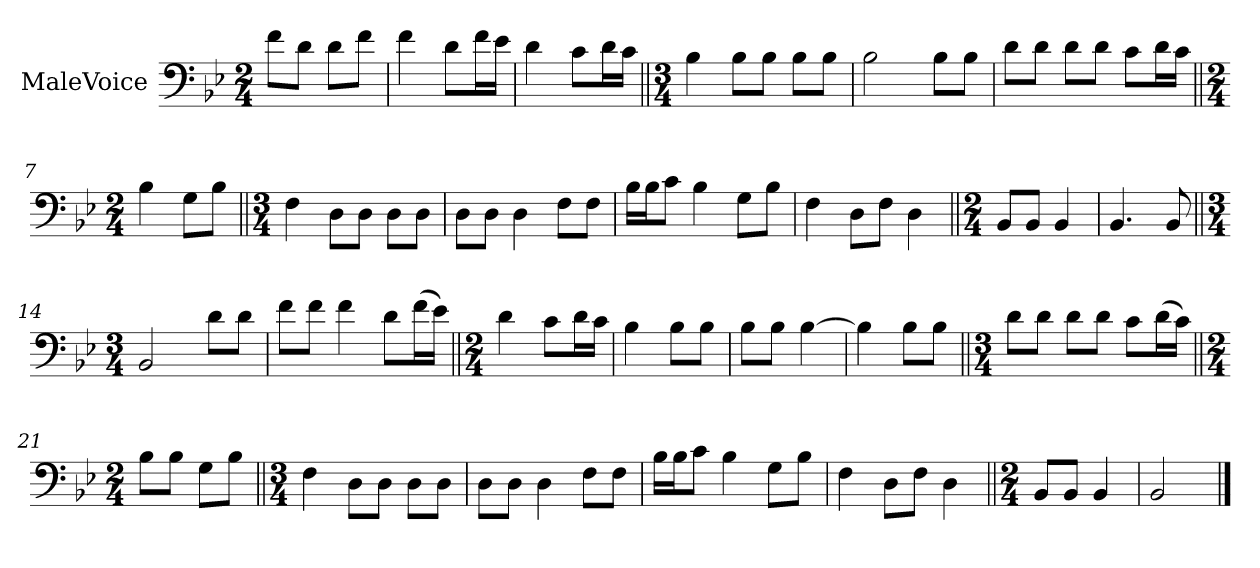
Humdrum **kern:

**kern
*part1
*staff1
*I"MaleVoice
*clefF4
*k[b-e-]
*M2/4
*MM96
=1
8f\L
8d\J
8d\L
8f\J
=2
4f
8d\L
16f\L
16e-\JJ
=3
4d
8c\L
16d\L
16c\JJ
=4||
*M3/4
4B-
8B-\L
8B-\J
8B-\L
8B-\J
=5
2B-
8B-\L
8B-\J
=6
8d\L
8d\J
8d\L
8d\J
8c\L
16d\L
16c\JJ
=7||
*M2/4
4B-
8G\L
8B-\J
=8||
*M3/4
4F
8D\L
8D\J
8D\L
8D\J
=9
8D\L
8D\J
4D
8F\L
8F\J
=10
16B-\LL
16B-\J
8c\J
4B-
8G\L
8B-\J
=11
4F
8D\L
8F\J
4D
=12||
*M2/4
8BB-/L
8BB-/J
4BB-
=13
4.BB-
8BB-
=14||
*M3/4
2BB-
8d\L
8d\J
=15
8f\L
8f\J
4f
8d\L
(16f\L
16e-\JJ)
=16||
*M2/4
4d
8c\L
16d\L
16c\JJ
=17
4B-
8B-\L
8B-\J
=18
8B-\L
8B-\J
[4B-
=19
4B-]
8B-\L
8B-\J
=20||
*M3/4
8d\L
8d\J
8d\L
8d\J
8c\L
(16d\L
16c\JJ)
=21||
*M2/4
8B-\L
8B-\J
8G\L
8B-\J
=22||
*M3/4
4F
8D\L
8D\J
8D\L
8D\J
=23
8D\L
8D\J
4D
8F\L
8F\J
=24
16B-\LL
16B-\J
8c\J
4B-
8G\L
8B-\J
=25
4F
8D\L
8F\J
4D
=26||
*M2/4
8BB-/L
8BB-/J
4BB-
=27
2BB-
==
*-
